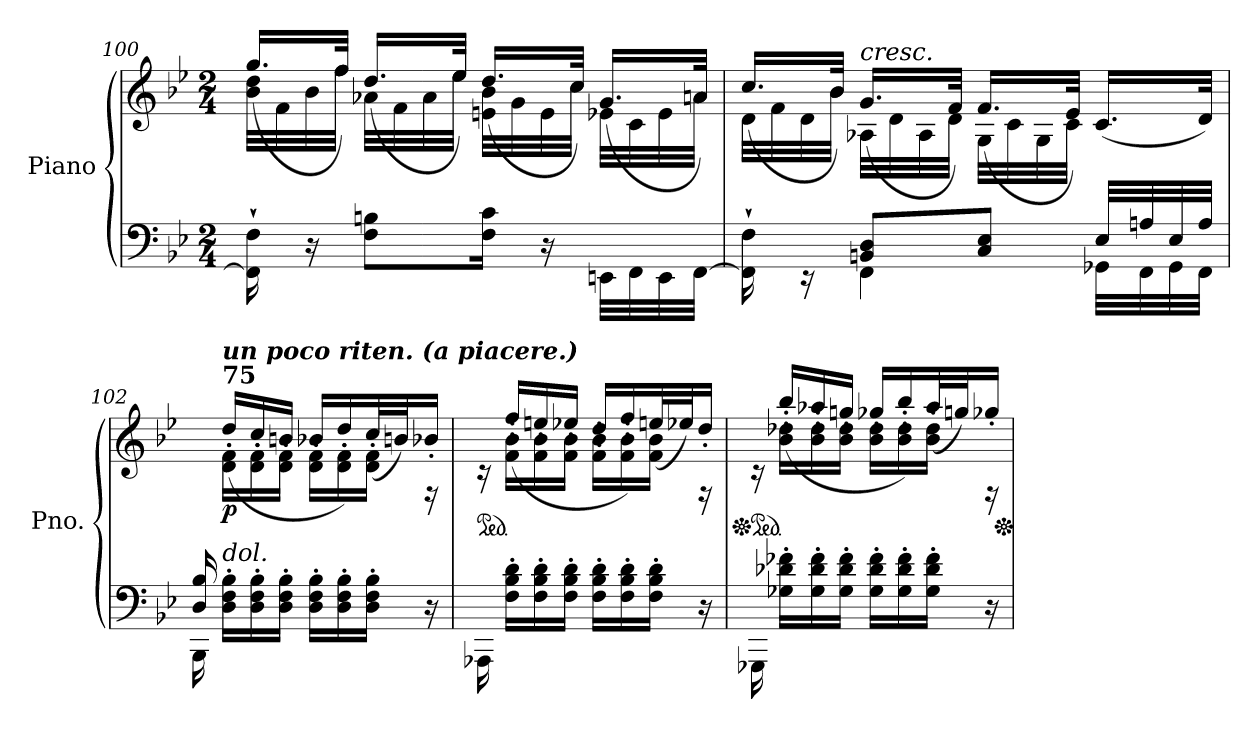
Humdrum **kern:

**kern	**kern	**dynam
*part1	*part1	*part1
*staff2	*staff1	*staff1/2
*I"Piano	*	*
*I'Pno.	*	*
*clefF4	*clefG2	*
*k[b-e-]	*k[b-e-]	*
*M2/4	*M2/4	*
=100	=100	=100
*	*^	*
16FF\]` 16F\`	32b-\ 32dd\LLL	(>16.gg/LL	.
.	32f\	.	.
16r	32b-\	.	.
.	32ff\JJJ	32ff/JJk)	.
8F\ 8Bn\L	32a-X\LLL	(>16.dd/LL	.
.	32f\	.	.
.	32a-\	.	.
.	32ee-\JJJ	32ee-/JJk)	.
16F\ 16c\Jk	32en\ 32b-\LLL	(>16.dd/LL	.
.	32g\	.	.
16r	32e\	.	.
.	32cc\JJJ	32cc/JJk)	.
32EEn\LLL	32e-X\LLL	(>16.g/LL	.
32FF\	32c\	.	.
32EE\	32e-\	.	.
[32FF\JJJ	32an\JJJ	32a/JJk)	.
=101	=101	=101	=101
*^	*	*	*
*	*^	*	*	*
4.ryy	16FF\]` 16F\`	8ryy	32d\LLL	(>16.cc/LL	.
.	.	.	32f\	.	.
.	16rEE	.	32d\	.	.
.	.	.	32b-\JJJ	32b-/JJk)	.
!	!	!	!LO:TX:a:i:t=cresc.	!	!
.	4FF\	8BBn/ 8D/L	32A-X\LLL	(>16.g/LL	.
.	.	.	32d\	.	.
.	.	.	32A-\	.	.
.	.	.	32d\JJJ	32f/JJk)	.
.	.	8C/ 8E-/J	32G\LLL	(>16.f/LL	.
.	.	.	32c\	.	.
.	.	.	32G\	.	.
.	.	.	32c\JJJ	32e-/JJk)	.
32E-/LLL	32GG-X\LLL	8ryy	8ryy	(>16.c/LL	.
32An/	32FF\	.	.	.	.
32E-/	32GG-\	.	.	.	.
32A/JJJ	32FF\JJJ	.	.	32d/JJk)	.
*	*v	*v	*	*	*
!!LO:LB:g=z	!!
=102	=102	=102	=102	=102
16D/ 16B-/	16BBB-\	16ryy	16ryy	.
!	!	!LO:TX:a:B:t=75	!	!
!	!	!LO:TX:a:Bi:t=un poco riten. (a piacere.)	!	!
!LO:TX:a:i:t=dol.	!	!	!	!
!	!	!	!	!LO:DY:b
4..ryy	16D\' 16F\' 16B-\'LL	16d\' 16f\'LL	(>16dd'/LL	p
.	16D\' 16F\' 16B-\'	16d\' 16f\'	16cc'/	.
.	16D\' 16F\' 16B-\'JJ	16d\' 16f\'JJ	16bn'/JJ	.
.	16D\' 16F\' 16B-\'LL	16d\' 16f\'LL	16b-X'/LL	.
.	16D\' 16F\' 16B-\'	16d\' 16f\'	16dd'/)	.
.	16D\' 16F\' 16B-\'JJ	16d\' 16f\'JJ	(>32cc/L	.
.	.	.	32bn/J)	.
.	16r	16rF	16b-X'/JJ	.
*v	*v	*	*	*
=103	=103	=103	=103
*	*ped	*	*
16AAA-X\	16rc	16ryy	.
16F\' 16B-\' 16d\'LL	16f\' 16b-\'LL	(>16ff'/LL	.
16F\' 16B-\' 16d\'	16f\' 16b-\'	16een'/	.
16F\' 16B-\' 16d\'JJ	16f\' 16b-\'JJ	16ee-X'/JJ	.
16F\' 16B-\' 16d\'LL	16f\' 16b-\'LL	16dd'/LL	.
16F\' 16B-\' 16d\'	16f\' 16b-\'	16ff'/)	.
16F\' 16B-\' 16d\'JJ	16f\' 16b-\'JJ	(>32een/L	.
.	.	32ee-X/J)	.
16r	16rF	16dd'/JJ	.
=104	=104	=104	=104
*	*Xped	*	*
*	*ped	*	*
16GGG-X\	16rc	16ryy	.
!	!	!	!LO:DY:b
16G-X\' 16d-X\' 16f-X\'LL	16b-\' 16dd-X\'LL	(>16bb-'/LL	other-dynamics
16G-\' 16d-\' 16f-\'	16b-\' 16dd-\'	16aa-X'/	.
16G-\' 16d-\' 16f-\'JJ	16b-\' 16dd-\'JJ	16ggn'/JJ	.
16G-\' 16d-\' 16f-\'LL	16b-\' 16dd-\'LL	16gg-X'/LL	.
16G-\' 16d-\' 16f-\'	16b-\' 16dd-\'	16bb-'/)	.
16G-\' 16d-\' 16f-\'JJ	16b-\' 16dd-\'JJ	(>32aa-/L	.
.	.	32ggn/J)	.
16r	16rF	16gg-X'/JJ	.
*	*Xped	*	*
*	*v	*v	*
=	=	=
*-	*-	*-
